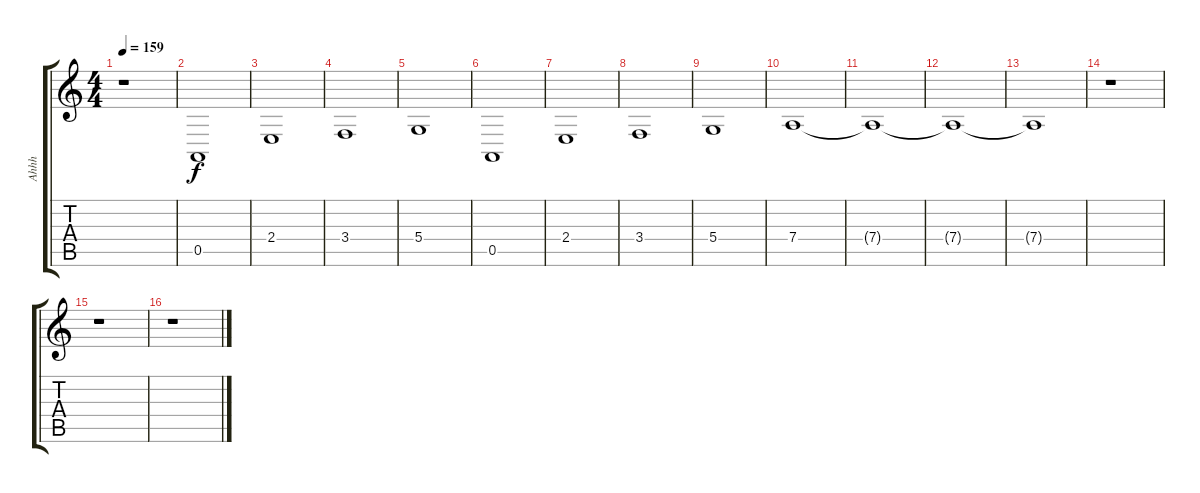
\track ("Ahhh " "Ahhh ") {instrument choiraahs}
\staff {score tabs}
\tuning (E4 B3 G3 D3 A2 E2) {hide}
\ts (4 4)
\tempo 159
\clef g2
\ks c
r.1{dy f} |
0.5.1 |
2.4.1 |
3.4.1 |
5.4.1 |
0.5.1 |
2.4.1 |
3.4.1 |
5.4.1 |
7.4.1 |
7.4{t}.1 |
7.4{t}.1 |
7.4{t}.1 |
r.1 |
r.1 |
r.1
